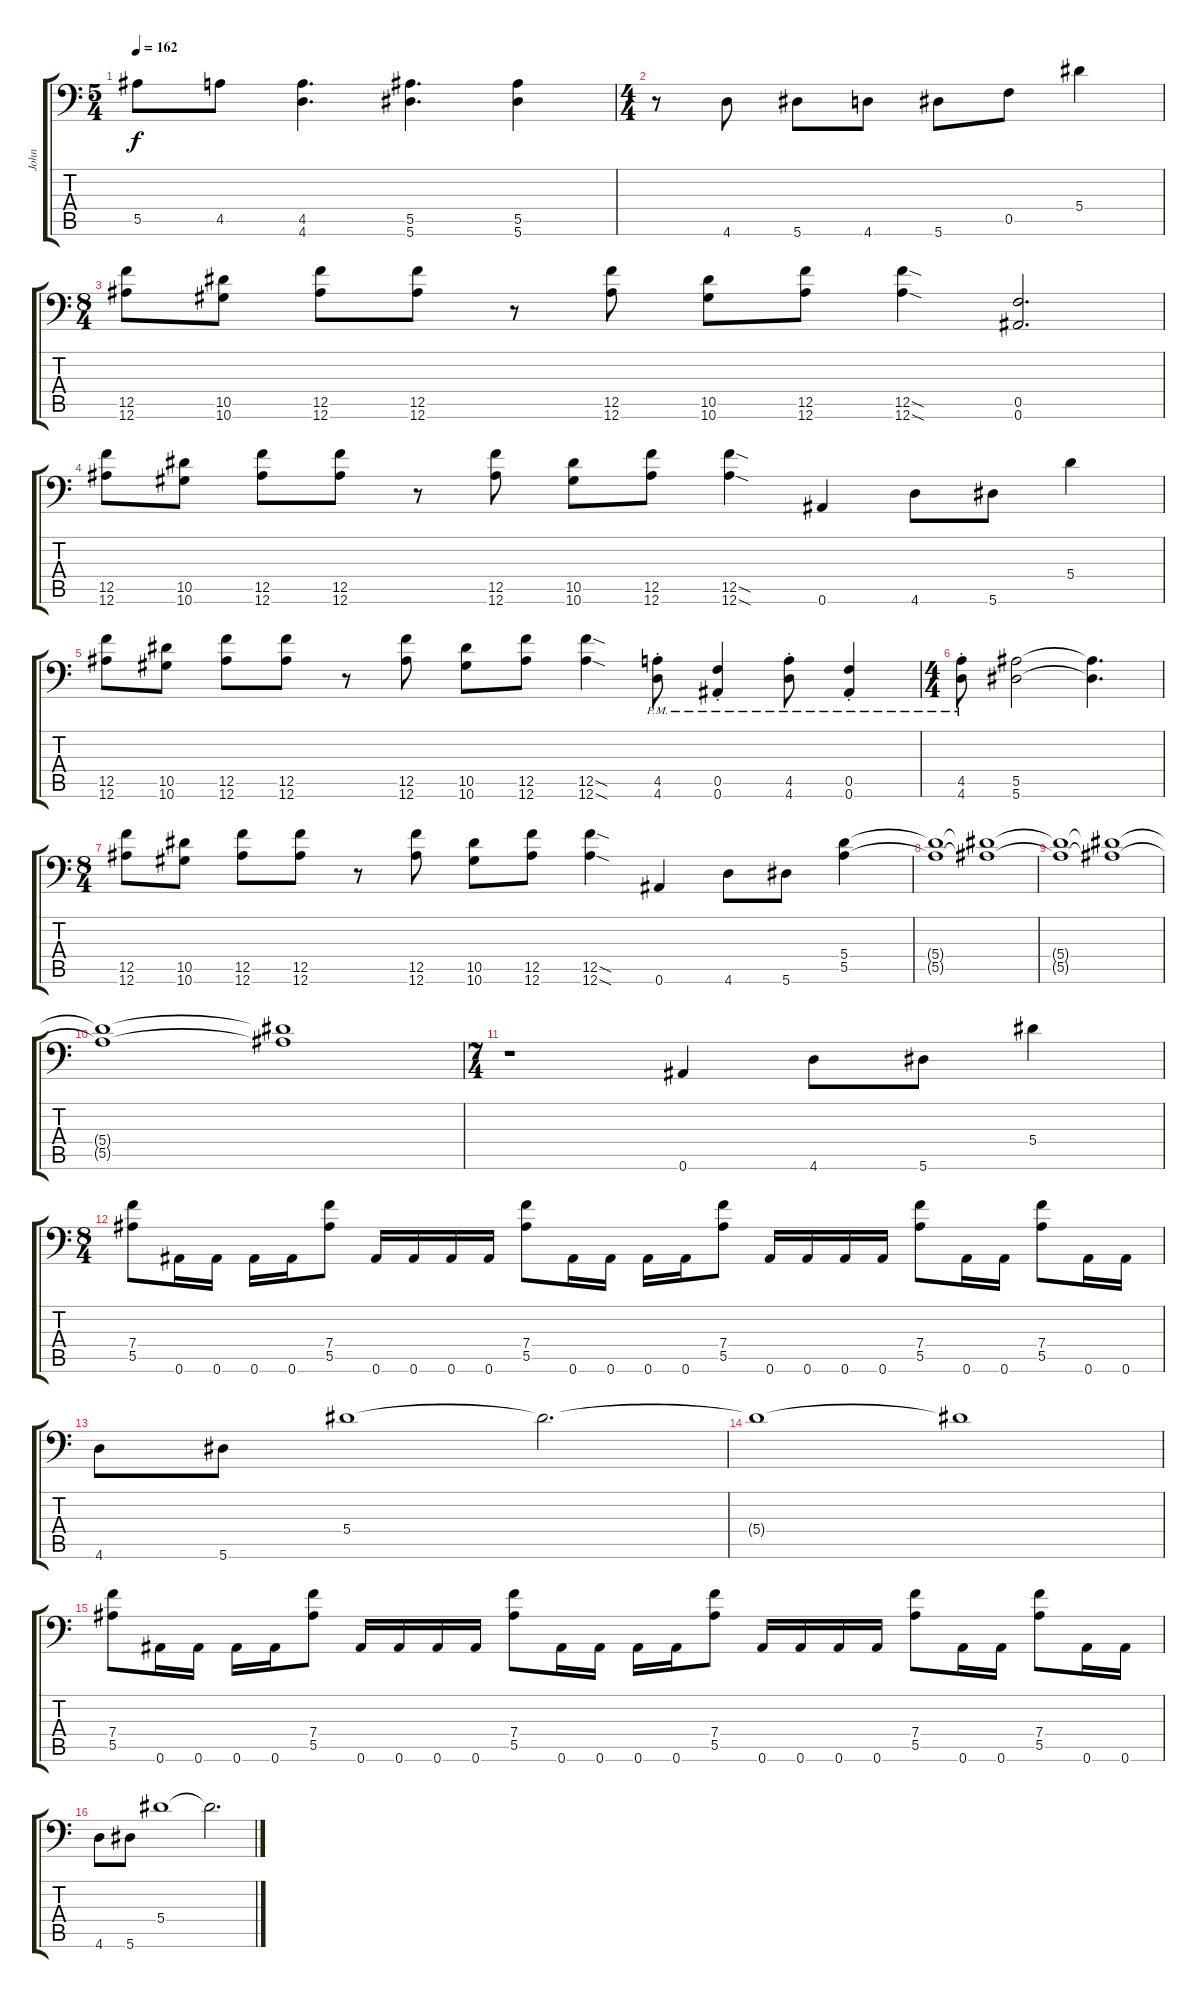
\track ("John" "John") {instrument distortionguitar}
\staff {score tabs}
\tuning (C4 G3 Eb3 Bb2 F2 Bb1) {hide}
\ts (5 4)
\tempo 162
\clef f4
\ks c
5.5.8{dy f} 4.5.8 (4.5 4.6).4{d} (5.5 5.6).4{d} (5.5 5.6).4 |
\ts (4 4)
r.8 4.6.8 5.6.8 4.6.8 5.6.8 0.5.8 5.4.4 |
\ts (8 4)
(12.5 12.6).8 (10.5 10.6).8 (12.5 12.6).8 (12.5 12.6).8 r.8 (12.5 12.6).8 (10.5 10.6).8 (12.5 12.6).8 (12.5{sod} 12.6{sod}).4 (0.5 0.6).2{d} |
(12.5 12.6).8 (10.5 10.6).8 (12.5 12.6).8 (12.5 12.6).8 r.8 (12.5 12.6).8 (10.5 10.6).8 (12.5 12.6).8 (12.5{sod} 12.6{sod}).4 0.6.4 4.6.8 5.6.8 5.4.4 |
(12.5 12.6).8 (10.5 10.6).8 (12.5 12.6).8 (12.5 12.6).8 r.8 (12.5 12.6).8 (10.5 10.6).8 (12.5 12.6).8 (12.5{sod} 12.6{sod}).4 (4.5{pm st} 4.6{pm st}).8 (0.5{pm st} 0.6{pm st}).4 (4.5{pm st} 4.6{pm st}).8 (0.5{pm st} 0.6{pm st}).4 |
\ts (4 4)
(4.5{pm st} 4.6{pm st}).8 (5.5 5.6).2 (5.5{t} 5.6{t}).4{d} |
\ts (8 4)
(12.5 12.6).8 (10.5 10.6).8 (12.5 12.6).8 (12.5 12.6).8 r.8 (12.5 12.6).8 (10.5 10.6).8 (12.5 12.6).8 (12.5{sod} 12.6{sod}).4 0.6.4 4.6.8 5.6.8 (5.4 5.5).4 |
(5.4{t} 5.5{t}).1 (5.4{t} 5.5{t}).1{volume 4} |
(5.4{t} 5.5{t}).1 (5.4{t} 5.5{t}).1 |
(5.4{t} 5.5{t}).1 (5.4{t} 5.5{t}).1 |
\ts (7 4)
r.1{volume 10} 0.6.4 4.6.8 5.6.8 5.4.4 |
\ts (8 4)
(7.4 5.5).8 0.6.16 0.6.16 0.6.16 0.6.16 (7.4 5.5).8 0.6.16 0.6.16 0.6.16 0.6.16 (7.4 5.5).8 0.6.16 0.6.16 0.6.16 0.6.16 (7.4 5.5).8 0.6.16 0.6.16 0.6.16 0.6.16 (7.4 5.5).8 0.6.16 0.6.16 (7.4 5.5).8 0.6.16 0.6.16 |
4.6.8 5.6.8 5.4.1 5.4{t}.2{d} |
5.4{t}.1 5.4{t}.1 |
(7.4 5.5).8 0.6.16 0.6.16 0.6.16 0.6.16 (7.4 5.5).8 0.6.16 0.6.16 0.6.16 0.6.16 (7.4 5.5).8 0.6.16 0.6.16 0.6.16 0.6.16 (7.4 5.5).8 0.6.16 0.6.16 0.6.16 0.6.16 (7.4 5.5).8 0.6.16 0.6.16 (7.4 5.5).8 0.6.16 0.6.16 |
4.6.8 5.6.8 5.4.1 5.4{t}.2{d}
